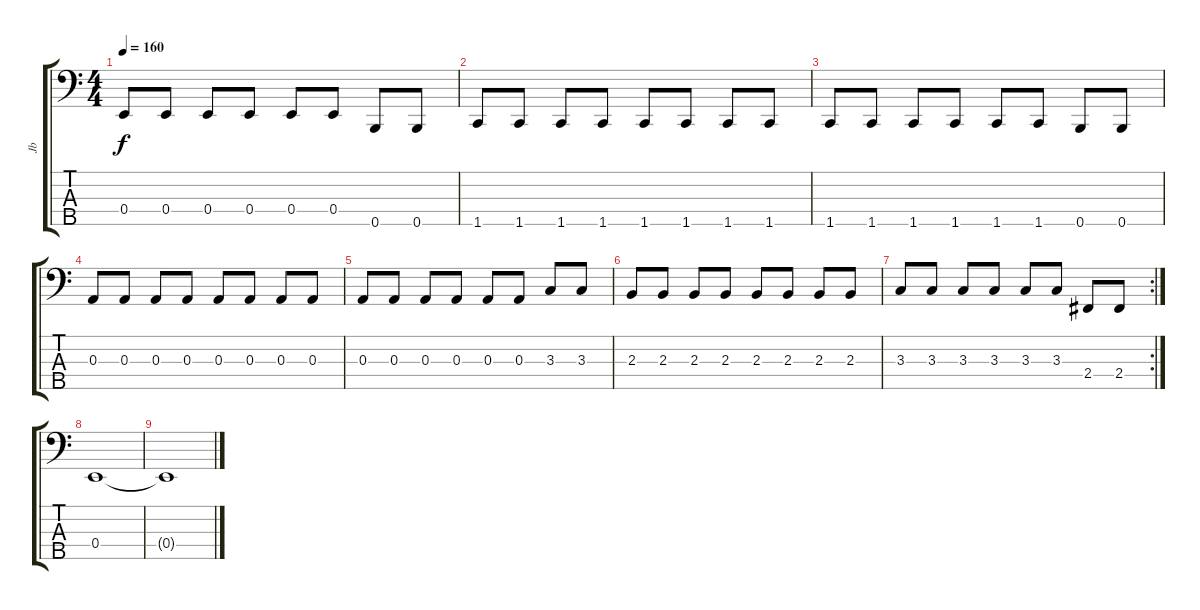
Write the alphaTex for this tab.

\track ("Jb" "Jb") {instrument electricbasspick}
\staff {score tabs}
\tuning (G2 D2 A1 E1 B0) {hide}
\ts (4 4)
\tempo 160
\clef f4
\ks c
0.4.8{dy f} 0.4.8 0.4.8 0.4.8 0.4.8 0.4.8 0.5.8 0.5.8 |
1.5.8 1.5.8 1.5.8 1.5.8 1.5.8 1.5.8 1.5.8 1.5.8 |
1.5.8 1.5.8 1.5.8 1.5.8 1.5.8 1.5.8 0.5.8 0.5.8 |
0.3.8 0.3.8 0.3.8 0.3.8 0.3.8 0.3.8 0.3.8 0.3.8 |
0.3.8 0.3.8 0.3.8 0.3.8 0.3.8 0.3.8 3.3.8 3.3.8 |
2.3.8 2.3.8 2.3.8 2.3.8 2.3.8 2.3.8 2.3.8 2.3.8 |
\rc 2
3.3.8 3.3.8 3.3.8 3.3.8 3.3.8 3.3.8 2.4.8 2.4.8 |
0.4.1 |
0.4{t}.1
